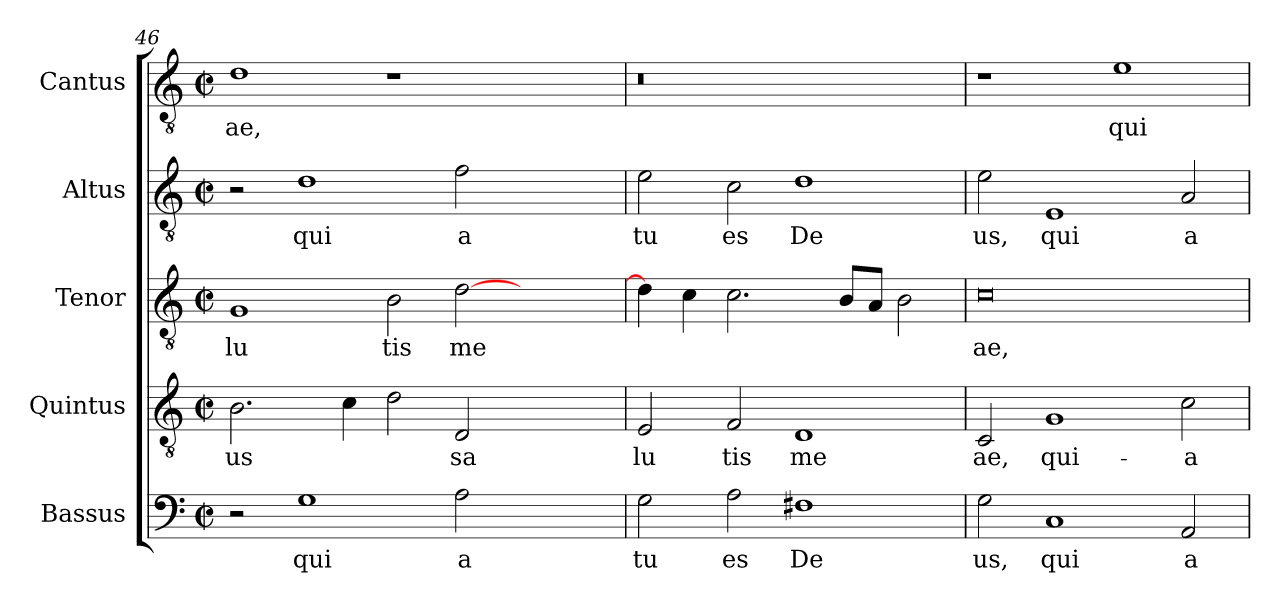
**kern	**text	**kern	**text	**kern	**text	**kern	**text	**kern	**text
*part5	*part5	*part4	*part4	*part3	*part3	*part2	*part2	*part1	*part1
*staff5	*staff5	*staff4	*staff4	*staff3	*staff3	*staff2	*staff2	*staff1	*staff1
*I"Bassus	*	*I"Quintus	*	*I"Tenor	*	*I"Altus	*	*I"Cantus	*
*clefF4	*	*clefGv2	*	*clefGv2	*	*clefGv2	*	*clefGv2	*
*M2/2	*	*M2/2	*	*M2/2	*	*M2/2	*	*M2/2	*
*met(c|)	*	*met(c|)	*	*met(c|)	*	*met(c|)	*	*met(c|)	*
=46	=46	=46	=46	=46	=46	=46	=46	=46	=46
!	!	!	!LO:LY:b:cj	!	!LO:LY:b:cj	!	!	!	!LO:LY:b:cj
2r	.	2.B\	us	1G	lu	2r	.	1d	-ae,
!	!LO:LY:b:cj	!	!	!	!	!	!LO:LY:b:cj	!	!
1G	qui	.	.	.	.	1d	qui	.	.
.	.	4c\	.	.	.	.	.	.	.
!	!	!	!	!	!LO:LY:b:cj	!	!	!LO:N:vis=1	!
.	.	2d\	.	2B\	tis	.	.	0r	.
!	!LO:LY:b:cj	!	!LO:LY:b:cj	!	!LO:LY:b	!	!LO:LY:b:cj	!	!
2A\	a	2D/	sa	[>2d\	me	2f\	a	.	.
1ryy	.	1ryy	.	1ryy	.	1ryy	.	.	.
=47	=47	=47	=47	=47	=47	=47	=47	=47	=47
!	!LO:LY:b:cj	!	!LO:LY:b:cj	!	!	!	!LO:LY:b:cj	!	!
2G\	tu	2E/	lu	4d\]	.	2e\	tu	0r	.
.	.	.	.	4c\	.	.	.	.	.
!	!LO:LY:b:cj	!	!LO:LY:b:cj	!	!	!	!LO:LY:b:cj	!	!
2A\	es	2F/	tis	2.c\	.	2c\	es	.	.
!	!LO:LY:b:cj	!	!LO:LY:b:cj	!	!	!	!LO:LY:b:cj	!	!
1F#X	De	1D	me	.	.	1d	De	.	.
.	.	.	.	8B/L	.	.	.	.	.
.	.	.	.	8A/J	.	.	.	.	.
.	.	.	.	2B\	.	.	.	.	.
!!LO:LB:g=z
=48	=48	=48	=48	=48	=48	=48	=48	=48	=48
!	!LO:LY:b:cj	!	!LO:LY:b:cj	!	!LO:LY:b:cj	!	!LO:LY:b:cj	!	!
2G\	us,	2C/	ae,	0c	ae,	2e\	us,	1r	.
!	!LO:LY:b:cj	!	!LO:LY:b:cj	!	!	!	!LO:LY:b:cj	!	!
1C	qui	1G	qui-	.	.	1E	qui	.	.
!	!	!	!	!	!	!	!	!	!LO:LY:b:cj
.	.	.	.	.	.	.	.	1e	qui-
!	!LO:LY:b:cj	!	!LO:LY:b:cj	!	!	!	!LO:LY:b:cj	!	!
2AA/	a	2c\	-a	.	.	2A/	a	.	.
=	=	=	=	=	=	=	=	=	=
*-	*-	*-	*-	*-	*-	*-	*-	*-	*-
